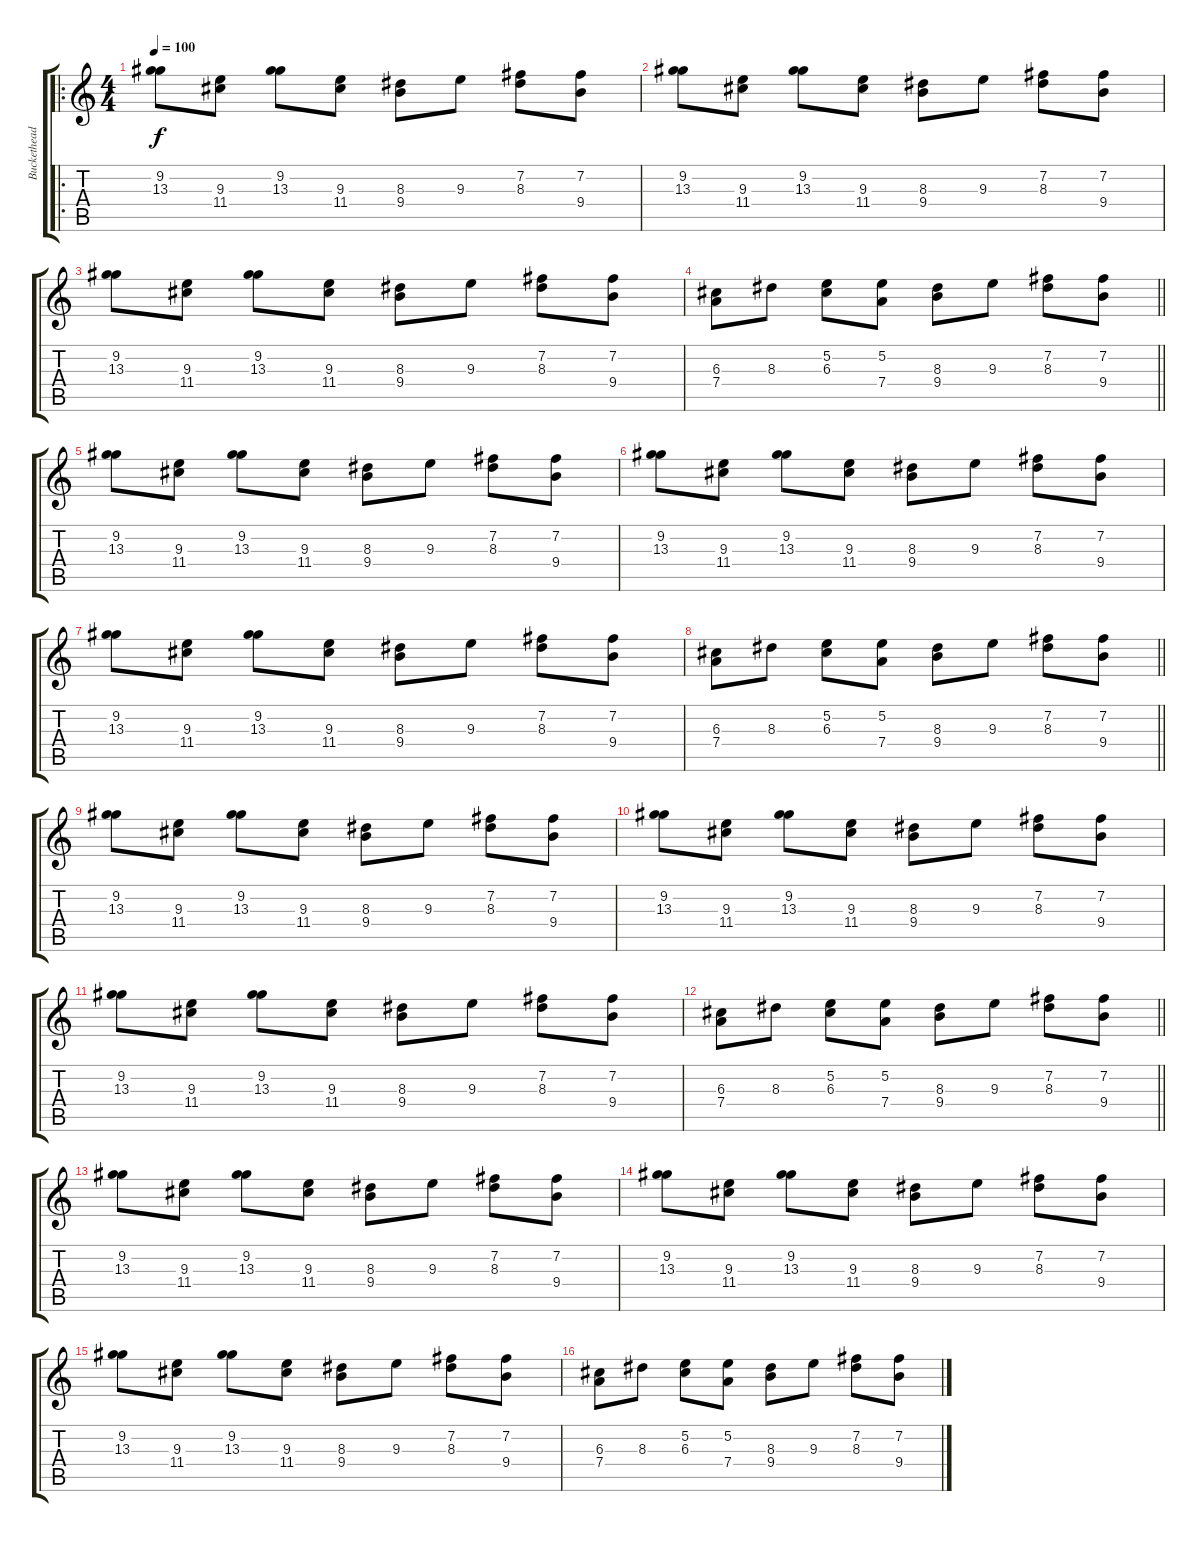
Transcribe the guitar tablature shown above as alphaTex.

\track ("Buckethead Distortion" "Buckethead") {instrument distortionguitar}
\staff {score tabs}
\tuning (E4 B3 G3 D3 A2 E2) {hide}
\ro
\ts (4 4)
\tempo 100
\clef g2
\ks c
(9.2 13.3).8{dy f} (9.3 11.4).8 (9.2 13.3).8 (9.3 11.4).8 (8.3 9.4).8 9.3.8 (7.2 8.3).8 (7.2 9.4).8 |
(9.2 13.3).8 (9.3 11.4).8 (9.2 13.3).8 (9.3 11.4).8 (8.3 9.4).8 9.3.8 (7.2 8.3).8 (7.2 9.4).8 |
(9.2 13.3).8 (9.3 11.4).8 (9.2 13.3).8 (9.3 11.4).8 (8.3 9.4).8 9.3.8 (7.2 8.3).8 (7.2 9.4).8 |
\barLineRight lightlight
(6.3 7.4).8 8.3.8 (5.2 6.3).8 (5.2 7.4).8 (8.3 9.4).8 9.3.8 (7.2 8.3).8 (7.2 9.4).8 |
(9.2 13.3).8 (9.3 11.4).8 (9.2 13.3).8 (9.3 11.4).8 (8.3 9.4).8 9.3.8 (7.2 8.3).8 (7.2 9.4).8 |
(9.2 13.3).8 (9.3 11.4).8 (9.2 13.3).8 (9.3 11.4).8 (8.3 9.4).8 9.3.8 (7.2 8.3).8 (7.2 9.4).8 |
(9.2 13.3).8 (9.3 11.4).8 (9.2 13.3).8 (9.3 11.4).8 (8.3 9.4).8 9.3.8 (7.2 8.3).8 (7.2 9.4).8 |
\barLineRight lightlight
(6.3 7.4).8 8.3.8 (5.2 6.3).8 (5.2 7.4).8 (8.3 9.4).8 9.3.8 (7.2 8.3).8 (7.2 9.4).8 |
(9.2 13.3).8 (9.3 11.4).8 (9.2 13.3).8 (9.3 11.4).8 (8.3 9.4).8 9.3.8 (7.2 8.3).8 (7.2 9.4).8 |
(9.2 13.3).8 (9.3 11.4).8 (9.2 13.3).8 (9.3 11.4).8 (8.3 9.4).8 9.3.8 (7.2 8.3).8 (7.2 9.4).8 |
(9.2 13.3).8 (9.3 11.4).8 (9.2 13.3).8 (9.3 11.4).8 (8.3 9.4).8 9.3.8 (7.2 8.3).8 (7.2 9.4).8 |
\barLineRight lightlight
(6.3 7.4).8 8.3.8 (5.2 6.3).8 (5.2 7.4).8 (8.3 9.4).8 9.3.8 (7.2 8.3).8 (7.2 9.4).8 |
(9.2 13.3).8 (9.3 11.4).8 (9.2 13.3).8 (9.3 11.4).8 (8.3 9.4).8 9.3.8 (7.2 8.3).8 (7.2 9.4).8 |
(9.2 13.3).8 (9.3 11.4).8 (9.2 13.3).8 (9.3 11.4).8 (8.3 9.4).8 9.3.8 (7.2 8.3).8 (7.2 9.4).8 |
(9.2 13.3).8 (9.3 11.4).8 (9.2 13.3).8 (9.3 11.4).8 (8.3 9.4).8 9.3.8 (7.2 8.3).8 (7.2 9.4).8 |
(6.3 7.4).8 8.3.8 (5.2 6.3).8 (5.2 7.4).8 (8.3 9.4).8 9.3.8 (7.2 8.3).8 (7.2 9.4).8
